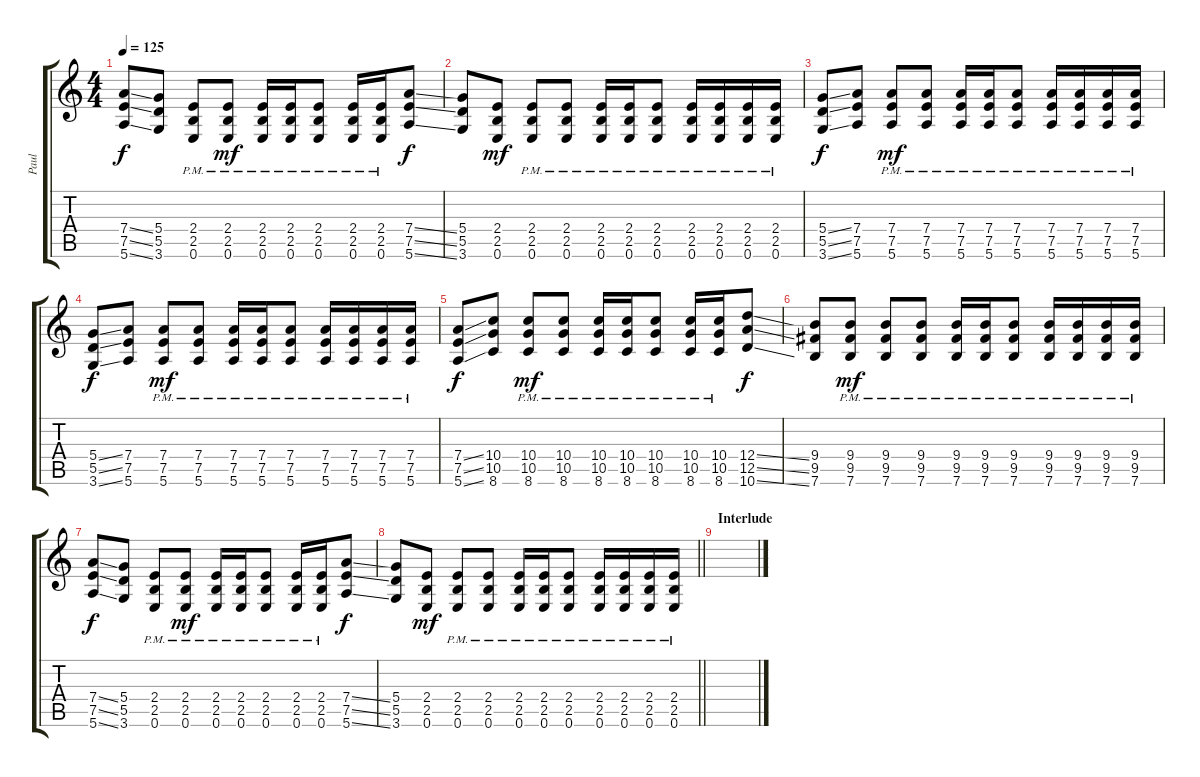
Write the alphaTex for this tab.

\track ("Paul" "Paul") {instrument distortionguitar}
\staff {score tabs}
\tuning (E4 B3 G3 D3 A2 E2) {hide}
\ts (4 4)
\tempo 125
\clef g2
\ks c
(7.4{ss} 7.5{ss} 5.6{ss}).8{dy f} (5.4 5.5 3.6).8 (2.4{pm} 2.5{pm} 0.6{pm}).8 (2.4{pm} 2.5{pm} 0.6{pm}).8{dy mf} (2.4{pm} 2.5{pm} 0.6{pm}).16 (2.4{pm} 2.5{pm} 0.6{pm}).16 (2.4{pm} 2.5{pm} 0.6{pm}).8 (2.4{pm} 2.5{pm} 0.6{pm}).16 (2.4{pm} 2.5{pm} 0.6{pm}).16 (7.4{ss} 7.5{ss} 5.6{ss}).8{dy f} |
(5.4 5.5 3.6).8 (2.4 2.5 0.6).8{dy mf} (2.4{pm} 2.5{pm} 0.6{pm}).8 (2.4{pm} 2.5{pm} 0.6{pm}).8 (2.4{pm} 2.5{pm} 0.6{pm}).16 (2.4{pm} 2.5{pm} 0.6{pm}).16 (2.4{pm} 2.5{pm} 0.6{pm}).8 (2.4{pm} 2.5{pm} 0.6{pm}).16 (2.4{pm} 2.5{pm} 0.6{pm}).16 (2.4{pm} 2.5{pm} 0.6{pm}).16 (2.4{pm} 2.5{pm} 0.6{pm}).16 |
(5.4{ss} 5.5{ss} 3.6{ss}).8{dy f} (7.4 7.5 5.6).8 (7.4{pm} 7.5{pm} 5.6{pm}).8{dy mf} (7.4{pm} 7.5{pm} 5.6{pm}).8 (7.4{pm} 7.5{pm} 5.6{pm}).16 (7.4{pm} 7.5{pm} 5.6{pm}).16 (7.4{pm} 7.5{pm} 5.6{pm}).8 (7.4{pm} 7.5{pm} 5.6{pm}).16 (7.4{pm} 7.5{pm} 5.6{pm}).16 (7.4{pm} 7.5{pm} 5.6{pm}).16 (7.4{pm} 7.5{pm} 5.6{pm}).16 |
(5.4{ss} 5.5{ss} 3.6{ss}).8{dy f} (7.4 7.5 5.6).8 (7.4{pm} 7.5{pm} 5.6{pm}).8{dy mf} (7.4{pm} 7.5{pm} 5.6{pm}).8 (7.4{pm} 7.5{pm} 5.6{pm}).16 (7.4{pm} 7.5{pm} 5.6{pm}).16 (7.4{pm} 7.5{pm} 5.6{pm}).8 (7.4{pm} 7.5{pm} 5.6{pm}).16 (7.4{pm} 7.5{pm} 5.6{pm}).16 (7.4{pm} 7.5{pm} 5.6{pm}).16 (7.4{pm} 7.5{pm} 5.6{pm}).16 |
(7.4{ss} 7.5{ss} 5.6{ss}).8{dy f} (10.4 10.5 8.6).8 (10.4{pm} 10.5{pm} 8.6{pm}).8{dy mf} (10.4{pm} 10.5{pm} 8.6{pm}).8 (10.4{pm} 10.5{pm} 8.6{pm}).16 (10.4{pm} 10.5{pm} 8.6{pm}).16 (10.4{pm} 10.5{pm} 8.6{pm}).8 (10.4{pm} 10.5{pm} 8.6{pm}).16 (10.4{pm} 10.5{pm} 8.6{pm}).16 (12.4{ss} 12.5{ss} 10.6{ss}).8{dy f} |
(9.4 9.5 7.6).8 (9.4{pm} 9.5{pm} 7.6{pm}).8{dy mf} (9.4{pm} 9.5{pm} 7.6{pm}).8 (9.4{pm} 9.5{pm} 7.6{pm}).8 (9.4{pm} 9.5{pm} 7.6{pm}).16 (9.4{pm} 9.5{pm} 7.6{pm}).16 (9.4 9.5{pm} 7.6{pm}).8 (9.4{pm} 9.5{pm} 7.6{pm}).16 (9.4{pm} 9.5{pm} 7.6{pm}).16 (9.4{pm} 9.5{pm} 7.6{pm}).16 (9.4{pm} 9.5{pm} 7.6{pm}).16 |
(7.4{ss} 7.5{ss} 5.6{ss}).8{dy f} (5.4 5.5 3.6).8 (2.4{pm} 2.5{pm} 0.6{pm}).8 (2.4{pm} 2.5{pm} 0.6{pm}).8{dy mf} (2.4{pm} 2.5{pm} 0.6{pm}).16 (2.4{pm} 2.5{pm} 0.6{pm}).16 (2.4{pm} 2.5{pm} 0.6{pm}).8 (2.4{pm} 2.5{pm} 0.6{pm}).16 (2.4{pm} 2.5{pm} 0.6{pm}).16 (7.4{ss} 7.5{ss} 5.6{ss}).8{dy f} |
\barLineRight lightlight
(5.4 5.5 3.6).8 (2.4 2.5 0.6).8{dy mf} (2.4{pm} 2.5{pm} 0.6{pm}).8 (2.4{pm} 2.5{pm} 0.6{pm}).8 (2.4{pm} 2.5{pm} 0.6{pm}).16 (2.4{pm} 2.5{pm} 0.6{pm}).16 (2.4{pm} 2.5{pm} 0.6{pm}).8 (2.4{pm} 2.5{pm} 0.6{pm}).16 (2.4{pm} 2.5{pm} 0.6{pm}).16 (2.4{pm} 2.5{pm} 0.6{pm}).16 (2.4{pm} 2.5{pm} 0.6{pm}).16 |
\section ("" "Interlude")
